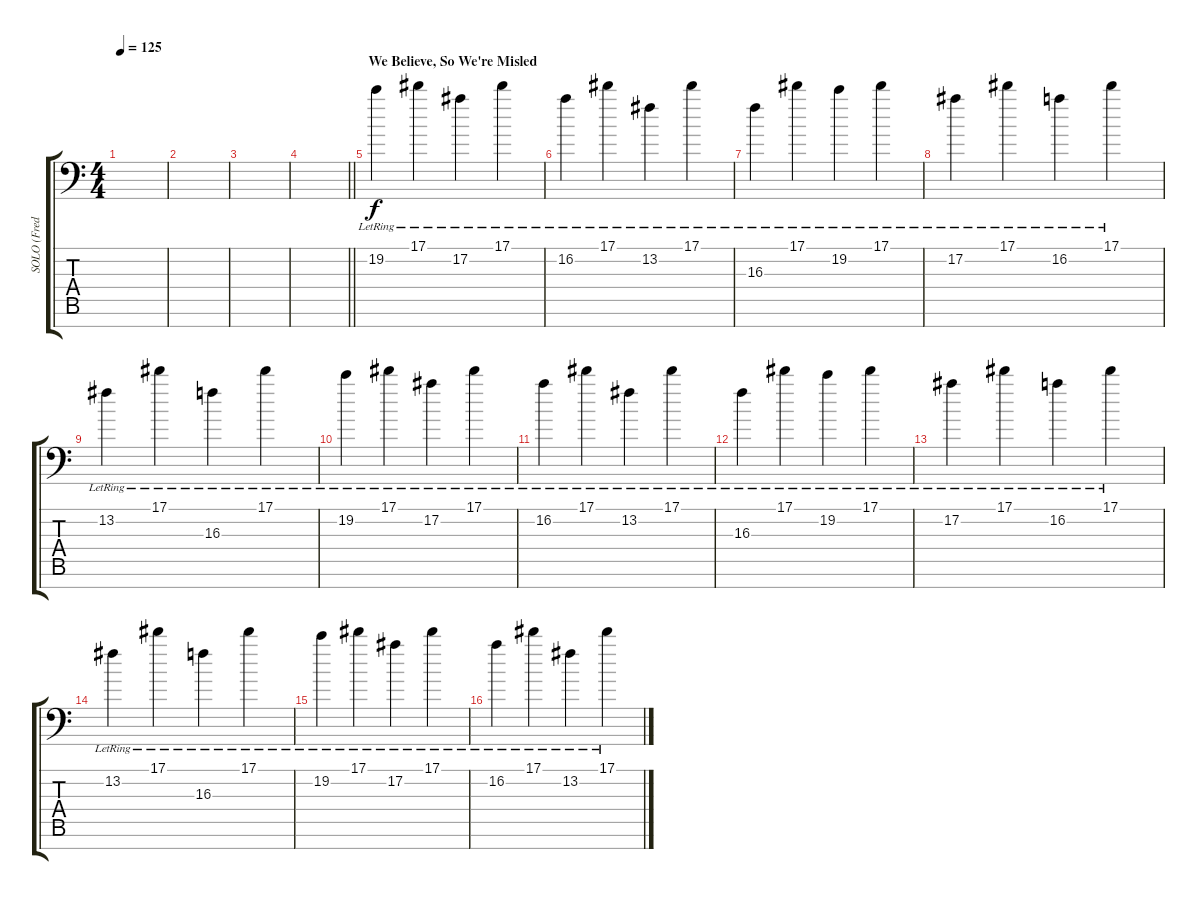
\track ("SOLO (Fredrik Thordendal)" "SOLO (Fred") {instrument overdrivenguitar}
\staff {score tabs}
\tuning (Bb3 F3 Db3 Ab2 Eb2 Bb1 F1) {hide}
\ts (4 4)
\tempo 125
\clef f4
\ks c
|
|
|
\barLineRight lightlight
|
\section ("" "We Believe, So We're Misled")
19.2{lr}.4{volume 8} 17.1{lr}.4 17.2{lr}.4 17.1{lr}.4 |
16.2{lr}.4 17.1{lr}.4 13.2{lr}.4 17.1{lr}.4 |
16.3{lr}.4 17.1{lr}.4 19.2{lr}.4 17.1{lr}.4 |
17.2{lr}.4 17.1{lr}.4 16.2{lr}.4 17.1{lr}.4 |
13.2{lr}.4 17.1{lr}.4 16.3{lr}.4 17.1{lr}.4 |
19.2{lr}.4 17.1{lr}.4 17.2{lr}.4 17.1{lr}.4 |
16.2{lr}.4 17.1{lr}.4 13.2{lr}.4 17.1{lr}.4 |
16.3{lr}.4 17.1{lr}.4 19.2{lr}.4 17.1{lr}.4 |
17.2{lr}.4 17.1{lr}.4 16.2{lr}.4 17.1{lr}.4 |
13.2{lr}.4 17.1{lr}.4 16.3{lr}.4 17.1{lr}.4 |
19.2{lr}.4 17.1{lr}.4 17.2{lr}.4 17.1{lr}.4 |
16.2{lr}.4 17.1{lr}.4 13.2{lr}.4 17.1{lr}.4
